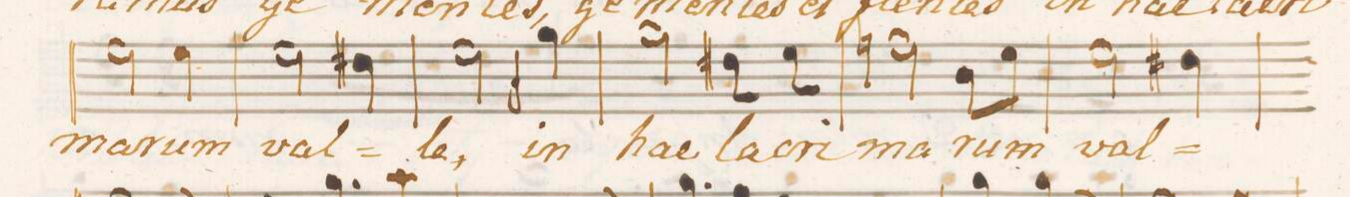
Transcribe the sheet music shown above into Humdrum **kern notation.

**kern	**text	**dynam
*I"Tenore.	*	*
*clefC4	*	*
*k[b-e-]	*	*
*M3/4	*	*
2d\	-ma-	.
4d\	-rum	.
=23	=23	=23
2d\	val-	.
4c#X\	.	.
=24	=24	=24
2d\	-le,	.
4f\	in	f
=25	=25	=25
2f\	hac	.
8c#X\	la-	.
8d\	-cri-	.
=26	=26	=26
2en\	-ma-	.
8A\L	-rum	.
8d\J	.	.
=27	=27	=27
2d\	val-	.
4c#X\	.	.
=28	=28	=28
*-	*-	*-
